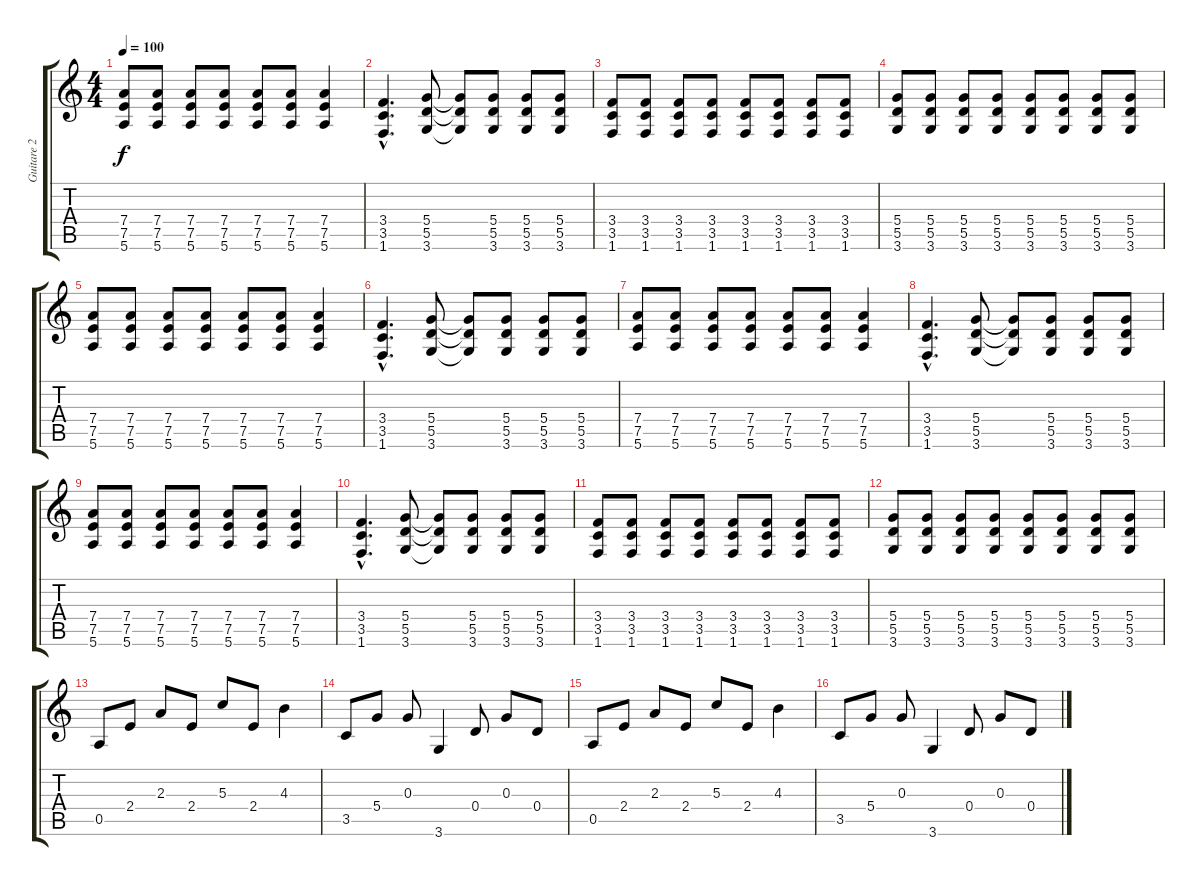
\track ("Guitare 2" "Guitare 2") {instrument distortionguitar}
\staff {score tabs}
\tuning (E4 B3 G3 D3 A2 E2) {hide}
\ts (4 4)
\tempo 100
\clef g2
\ks c
(7.4 7.5 5.6).8{dy f} (7.4 7.5 5.6).8 (7.4 7.5 5.6).8 (7.4 7.5 5.6).8 (7.4 7.5 5.6).8 (7.4 7.5 5.6).8 (7.4 7.5 5.6).4 |
(3.4{hac} 3.5{hac} 1.6{hac}).4{d} (5.4 5.5 3.6).8 (5.4{t} 5.5{t} 3.6{t}).8 (5.4 5.5 3.6).8 (5.4 5.5 3.6).8 (5.4 5.5 3.6).8 |
(3.4 3.5 1.6).8 (3.4 3.5 1.6).8 (3.4 3.5 1.6).8 (3.4 3.5 1.6).8 (3.4 3.5 1.6).8 (3.4 3.5 1.6).8 (3.4 3.5 1.6).8 (3.4 3.5 1.6).8 |
(5.4 5.5 3.6).8 (5.4 5.5 3.6).8 (5.4 5.5 3.6).8 (5.4 5.5 3.6).8 (5.4 5.5 3.6).8 (5.4 5.5 3.6).8 (5.4 5.5 3.6).8 (5.4 5.5 3.6).8 |
(7.4 7.5 5.6).8 (7.4 7.5 5.6).8 (7.4 7.5 5.6).8 (7.4 7.5 5.6).8 (7.4 7.5 5.6).8 (7.4 7.5 5.6).8 (7.4 7.5 5.6).4 |
(3.4{hac} 3.5{hac} 1.6{hac}).4{d} (5.4 5.5 3.6).8 (5.4{t} 5.5{t} 3.6{t}).8 (5.4 5.5 3.6).8 (5.4 5.5 3.6).8 (5.4 5.5 3.6).8 |
(7.4 7.5 5.6).8 (7.4 7.5 5.6).8 (7.4 7.5 5.6).8 (7.4 7.5 5.6).8 (7.4 7.5 5.6).8 (7.4 7.5 5.6).8 (7.4 7.5 5.6).4 |
(3.4{hac} 3.5{hac} 1.6{hac}).4{d} (5.4 5.5 3.6).8 (5.4{t} 5.5{t} 3.6{t}).8 (5.4 5.5 3.6).8 (5.4 5.5 3.6).8 (5.4 5.5 3.6).8 |
(7.4 7.5 5.6).8 (7.4 7.5 5.6).8 (7.4 7.5 5.6).8 (7.4 7.5 5.6).8 (7.4 7.5 5.6).8 (7.4 7.5 5.6).8 (7.4 7.5 5.6).4 |
(3.4{hac} 3.5{hac} 1.6{hac}).4{d} (5.4 5.5 3.6).8 (5.4{t} 5.5{t} 3.6{t}).8 (5.4 5.5 3.6).8 (5.4 5.5 3.6).8 (5.4 5.5 3.6).8 |
(3.4 3.5 1.6).8 (3.4 3.5 1.6).8 (3.4 3.5 1.6).8 (3.4 3.5 1.6).8 (3.4 3.5 1.6).8 (3.4 3.5 1.6).8 (3.4 3.5 1.6).8 (3.4 3.5 1.6).8 |
(5.4 5.5 3.6).8 (5.4 5.5 3.6).8 (5.4 5.5 3.6).8 (5.4 5.5 3.6).8 (5.4 5.5 3.6).8 (5.4 5.5 3.6).8 (5.4 5.5 3.6).8 (5.4 5.5 3.6).8 |
0.5.8{instrument electricguitarclean} 2.4.8 2.3.8 2.4.8 5.3.8 2.4.8 4.3.4 |
3.5.8 5.4.8 0.3.8 3.6.4 0.4.8 0.3.8 0.4.8 |
0.5.8 2.4.8 2.3.8 2.4.8 5.3.8 2.4.8 4.3.4 |
3.5.8 5.4.8 0.3.8 3.6.4 0.4.8 0.3.8 0.4.8
